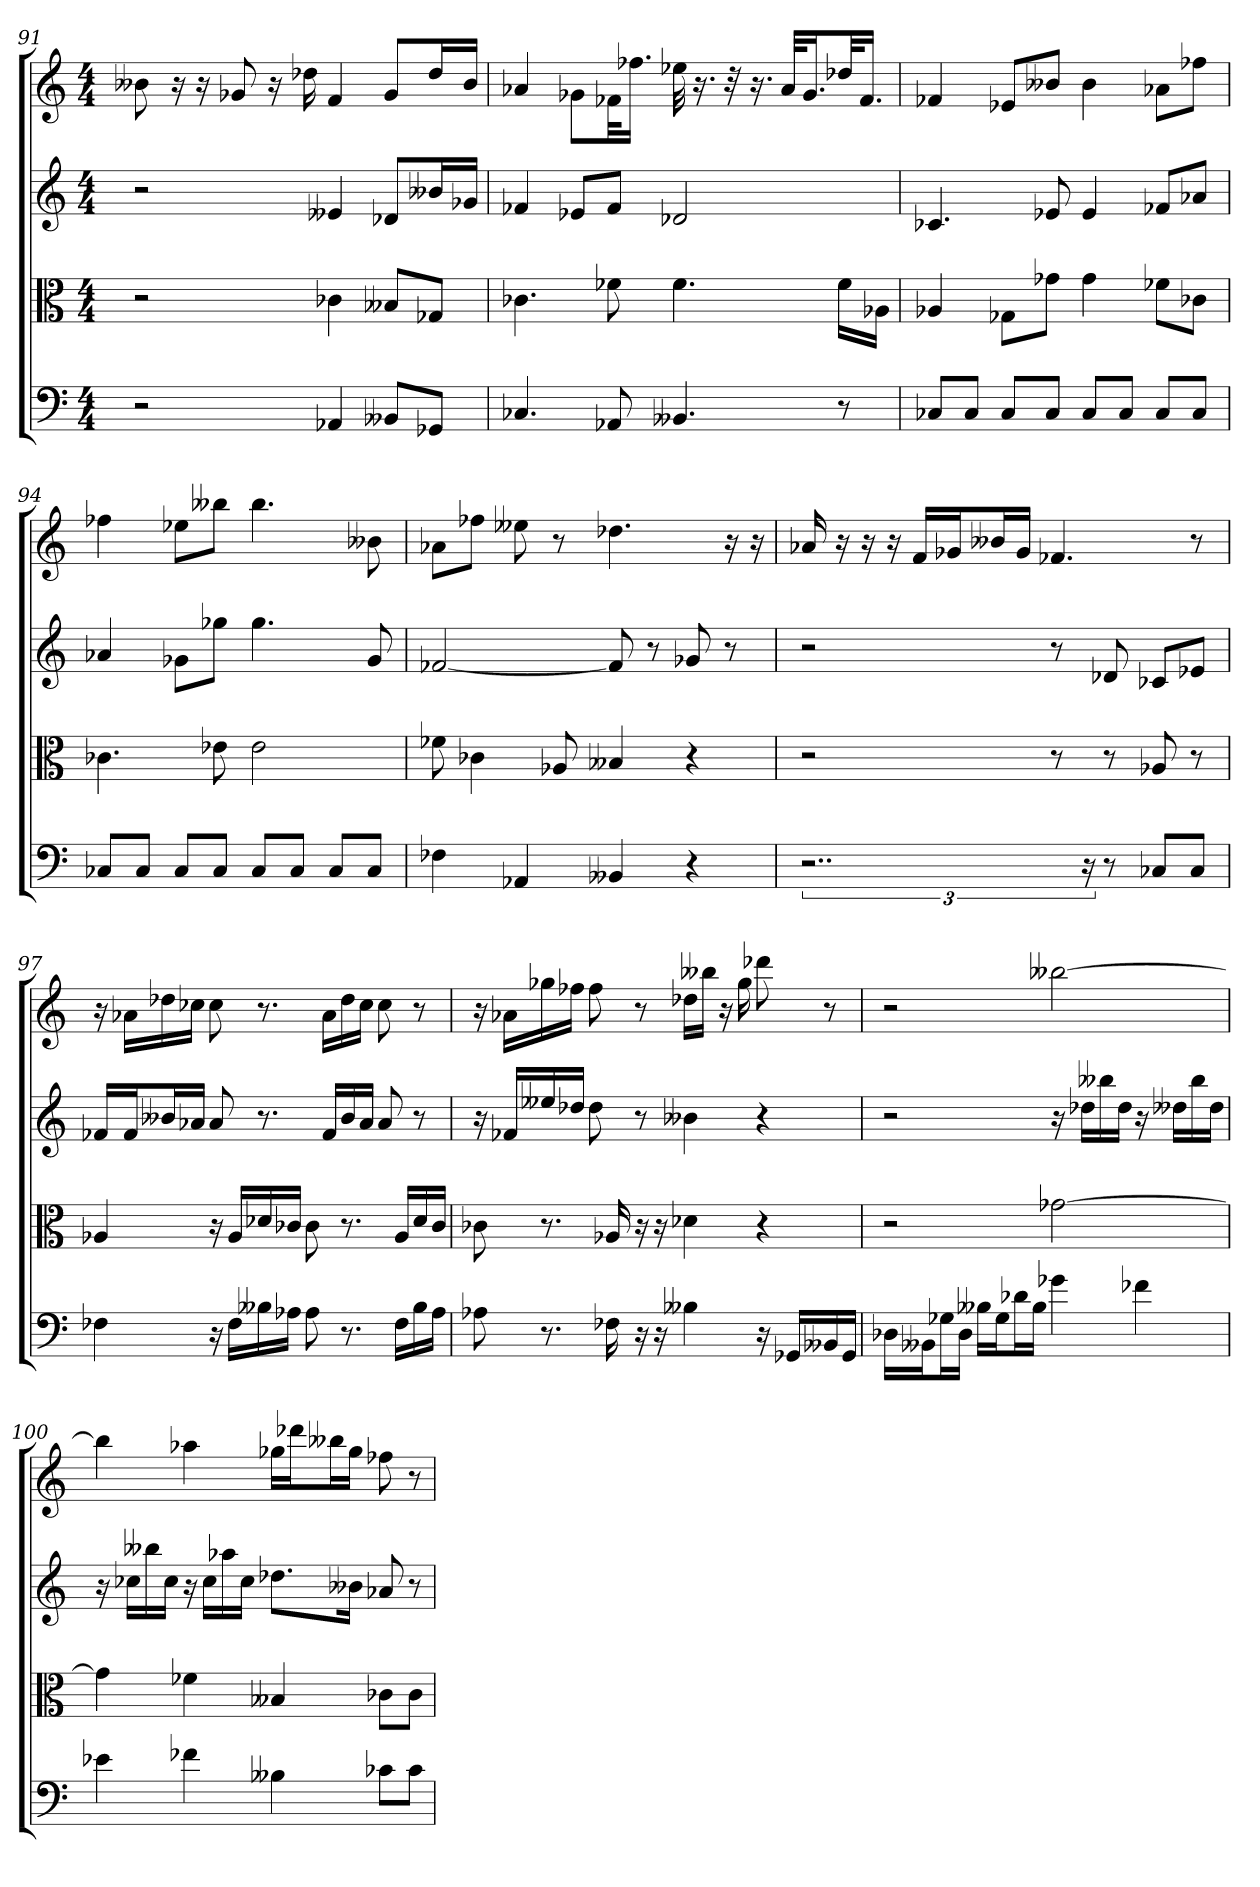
**kern	**kern	**kern	**kern
*part4	*part3	*part2	*part1
*staff4	*staff3	*staff2	*staff1
*clefF4	*clefC3	*clefG2	*clefG2
*k[]	*k[]	*k[]	*k[]
*M4/4	*M4/4	*M4/4	*M4/4
=91	=91	=91	=91
2r	2r	2r	8b--X
.	.	.	16r
.	.	.	16r
.	.	.	8g-X
.	.	.	16r
.	.	.	16dd-X
4AA-X	4c-X	4e--X	4f
8BB--X/L	8B--X/L	8d-X/L	8g-/L
8GG-X/J	8G-X/J	16b--X/L	16dd-/L
.	.	16g-X/JJ	16b--/JJ
=92	=92	=92	=92
4.C-X	4.c-X	4f-X	4a-X
.	.	8e-X/L	8g-X\L
8AA-X	8f-X	8f-/J	32f-X\KL
.	.	.	16.ff-X\JJ
4.BB--X	4.f-	2d-X	32ee-X
.	.	.	16.r
.	.	.	32r
.	.	.	16.r
.	.	.	32a-/KLL
.	.	.	16.g-/J
8r	16f-\LL	.	32dd-X/KL
.	.	.	16.f-/JJ
.	16A-X\JJ	.	.
=93	=93	=93	=93
8C-X/L	4A-X	4.c-X	4f-X
8C-/J	.	.	.
8C-/L	8G-X\L	.	8e-X/L
8C-/J	8g-X\J	8e-X	8b--X/J
8C-/L	4g-	4e-	4b--
8C-/J	.	.	.
8C-/L	8f-X\L	8f-X/L	8a-X\L
8C-/J	8c-X\J	8a-X/J	8ff-X\J
=94	=94	=94	=94
8C-X/L	4.c-X	4a-X	4ff-X
8C-/J	.	.	.
8C-/L	.	8g-X\L	8ee-X\L
8C-/J	8e-X	8gg-X\J	8bb--X\J
8C-/L	2e-	4.gg-	4.bb--
8C-/J	.	.	.
8C-/L	.	.	.
8C-/J	.	8g-	8b--X
=95	=95	=95	=95
4F-X	8f-X	[2f-X	8a-X\L
.	4c-X	.	8ff-X\J
4AA-X	.	.	8ee--X
.	8A-X	.	8r
4BB--X	4B--X	8f-]	4.dd-X
.	.	8r	.
4r	4r	8g-X	.
.	.	8r	16r
.	.	.	16r
=96	=96	=96	=96
3..r	2r	2r	16a-X
.	.	.	16r
.	.	.	16r
.	.	.	16r
.	.	.	16f/LL
.	.	.	16g-X/J
.	.	.	16b--X/L
.	.	.	16g-/JJ
.	8r	8r	4.f-X
24r	.	.	.
8r	8r	8d-X	.
8C-X/L	8A-X	8c-X/L	.
8C-/J	8r	8e-X/J	8r
=97	=97	=97	=97
4F-X	4A-X	16f-X/LL	16r
.	.	16f-/J	16a-X\LL
.	.	16b--X/L	16dd-X\
.	.	16a-X/JJ	16cc-X\JJ
16r	16r	8a-	8cc-
16F-\LL	16A-/LL	.	.
16B--X\	16d-X/	8.r	8.r
16A-X\JJ	16c-X/JJ	.	.
8A-	8c-	.	.
.	.	16f-/LL	16a-\LL
8.r	8.r	16b--/	16dd-\
.	.	16a-/JJ	16cc-\JJ
.	.	8a-	8cc-
16F-\LL	16A-/LL	.	.
16B--\	16d-/	8r	8r
16A-\JJ	16c-/JJ	.	.
=98	=98	=98	=98
8A-X	8c-X	16r	16r
.	.	16f-X/LL	16a-X\LL
8.r	8.r	16ee--X/	16gg-X\
.	.	16dd-X/JJ	16ff-X\JJ
.	.	8dd-	8ff-
16F-X	16A-X	.	.
16r	16r	8r	8r
16r	16r	.	.
4B--X	4d-X	4b--X	16dd-X\LL
.	.	.	16bb--X\JJ
.	.	.	16r
.	.	.	16gg-
16r	4r	4r	8ddd-X
16GG-X/LL	.	.	.
16BB--X/	.	.	8r
16GG-/JJ	.	.	.
=99	=99	=99	=99
16D-X\LL	2r	2r	2r
16BB--X\J	.	.	.
16G-X\L	.	.	.
16D-\JJ	.	.	.
16B--X\LL	.	.	.
16G-\J	.	.	.
16d-X\L	.	.	.
16B--\JJ	.	.	.
4g-X	[2g-X	16r	[2bb--X
.	.	16dd-X\LL	.
.	.	16bb--X\	.
.	.	16dd-\JJ	.
4f-X	.	16r	.
.	.	16dd--X\LL	.
.	.	16bb--\	.
.	.	16dd--\JJ	.
=100	=100	=100	=100
4e-X	4g-]	16r	4bb--]
.	.	16cc-X\LL	.
.	.	16bb--X\	.
.	.	16cc-\JJ	.
4f-X	4f-X	16r	4aa-X
.	.	16cc-\LL	.
.	.	16aa-X\	.
.	.	16cc-\JJ	.
4B--X	4B--X	8.dd-X\L	16gg-X\LL
.	.	.	16ddd-X\J
.	.	.	16bb--X\L
.	.	16b--X\Jk	16gg-\JJ
8c-X\L	8c-X\L	8a-X	8ff-X
8c-\J	8c-\J	8r	8r
=	=	=	=
*-	*-	*-	*-
